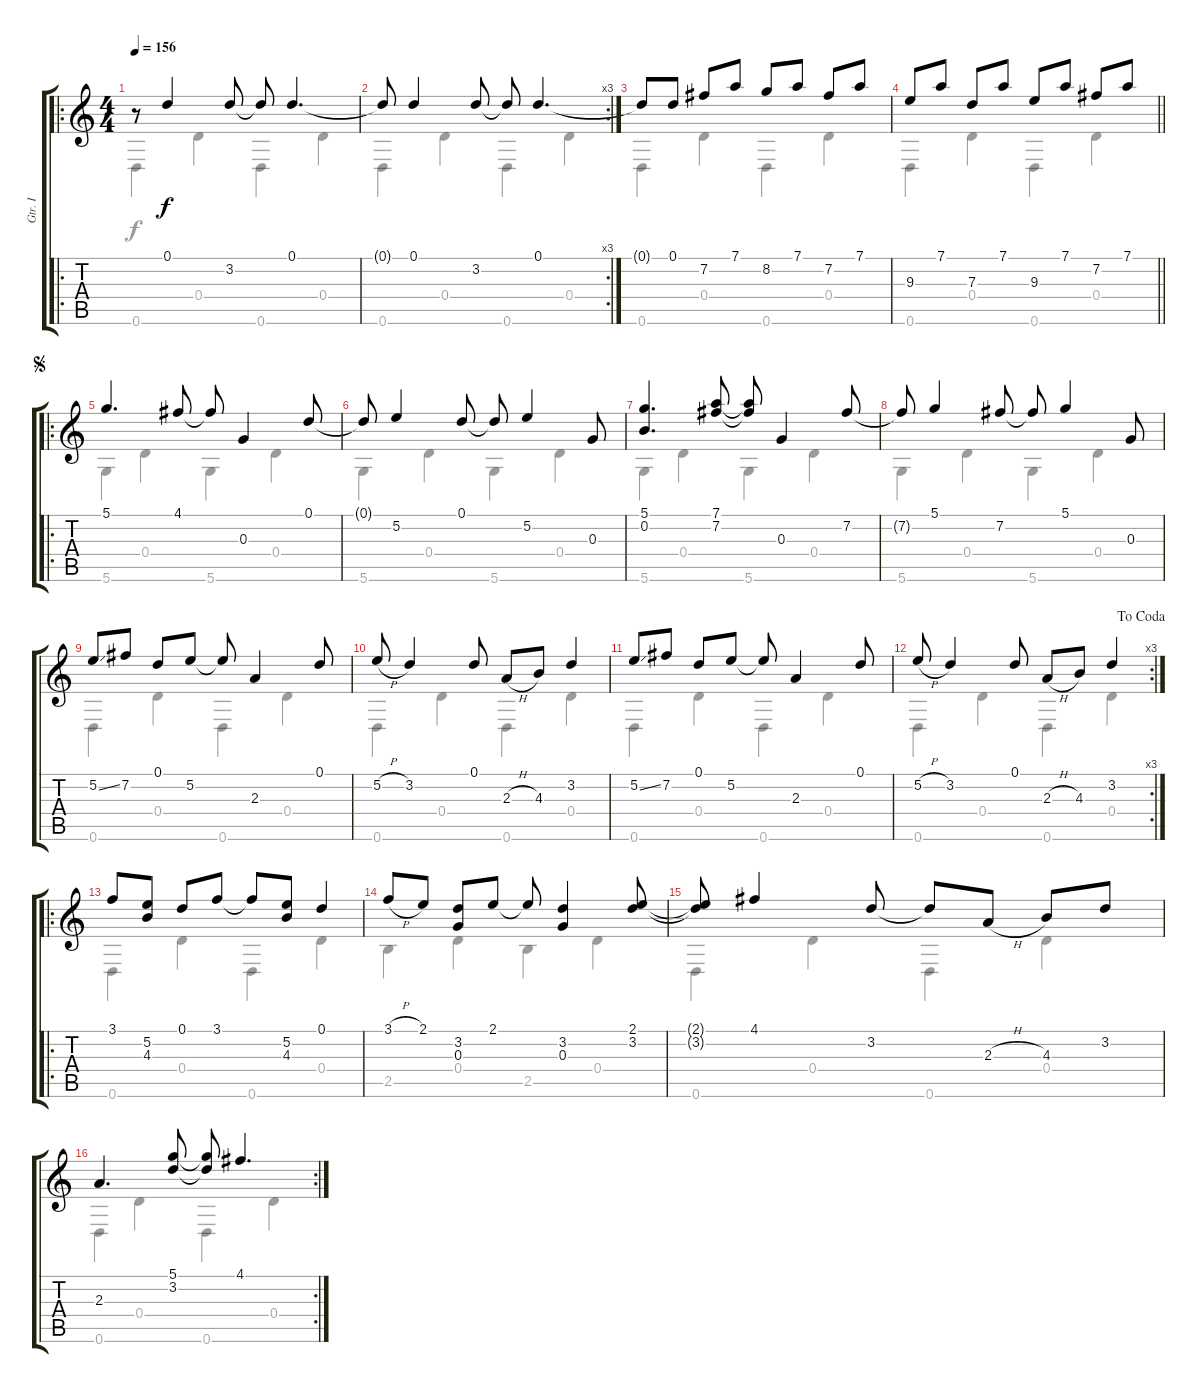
\track ("Gtr. I" "Gtr. I") {instrument acousticguitarsteel}
\staff {score tabs}
\tuning (D4 B3 G3 D3 A2 D2) {hide}
\voice
\ro
\ts (4 4)
\tempo 156
\clef g2
\ks c
r.8{dy f instrument acousticguitarsteel} 0.1.4 3.2.8 3.2{t}.8 0.1.4{d} |
\rc 3
0.1{t}.8 0.1.4 3.2.8 3.2{t}.8 0.1.4{d} |
0.1{t}.8 0.1.8 7.2.8 7.1.8 8.2.8 7.1.8 7.2.8 7.1.8 |
\barLineRight lightlight
9.3.8 7.1.8 7.3.8 7.1.8 9.3.8 7.1.8 7.2.8 7.1.8 |
\ro
\jump segno
5.1.4{d} 4.1.8 4.1{t}.8 0.3.4 0.1.8 |
0.1{t}.8 5.2.4 0.1.8 0.1{t}.8 5.2.4 0.3.8 |
(5.1 0.2).4{d} (7.1 7.2).8 (7.1{t} 7.2{t}).8 0.3.4 7.2.8 |
7.2{t}.8 5.1.4 7.2.8 7.2{t}.8 5.1.4 0.3.8 |
5.2{ss}.8 7.2.8 0.1.8 5.2.8 5.2{t}.8 2.3.4 0.1.8 |
5.2{h}.8 3.2.4 0.1.8 2.3{h}.8 4.3.8 3.2.4 |
5.2{ss}.8 7.2.8 0.1.8 5.2.8 5.2{t}.8 2.3.4 0.1.8 |
\rc 3
\jump dacoda
5.2{h}.8 3.2.4 0.1.8 2.3{h}.8 4.3.8 3.2.4 |
\ro
3.1.8 (5.2 4.3).8 0.1.8 3.1.8 3.1{t}.8 (5.2 4.3).8 0.1.4 |
3.1{h}.8 2.1.8 (3.2 0.3).8 2.1.8 2.1{t}.8 (3.2 0.3).4 (2.1 3.2).8 |
(2.1{t} 3.2{t}).8 4.1.4 3.2.8 3.2{t}.8 2.3{h}.8 4.3.8 3.2.8 |
\rc 2
2.3.4{d} (5.1 3.2).8 (5.1{t} 3.2{t}).8 4.1.4{d}
\voice
\clef g2
\ottava regular
\simile none
\ks c
0.6.4{dy f} 0.4.4 0.6.4 0.4.4 |
0.6.4 0.4.4 0.6.4 0.4.4 |
0.6.4 0.4.4 0.6.4 0.4.4 |
\barLineRight lightlight
0.6.4 0.4.4 0.6.4 0.4.4 |
5.6.4 0.4.4 5.6.4 0.4.4 |
5.6.4 0.4.4 5.6.4 0.4.4 |
5.6.4 0.4.4 5.6.4 0.4.4 |
5.6.4 0.4.4 5.6.4 0.4.4 |
0.6.4 0.4.4 0.6.4 0.4.4 |
0.6.4 0.4.4 0.6.4 0.4.4 |
0.6.4 0.4.4 0.6.4 0.4.4 |
0.6.4 0.4.4 0.6.4 0.4.4 |
0.6.4 0.4.4 0.6.4 0.4.4 |
2.5.4 0.4.4 2.5.4 0.4.4 |
0.6.4 0.4.4 0.6.4 0.4.4 |
0.6.4 0.4.4 0.6.4 0.4.4
